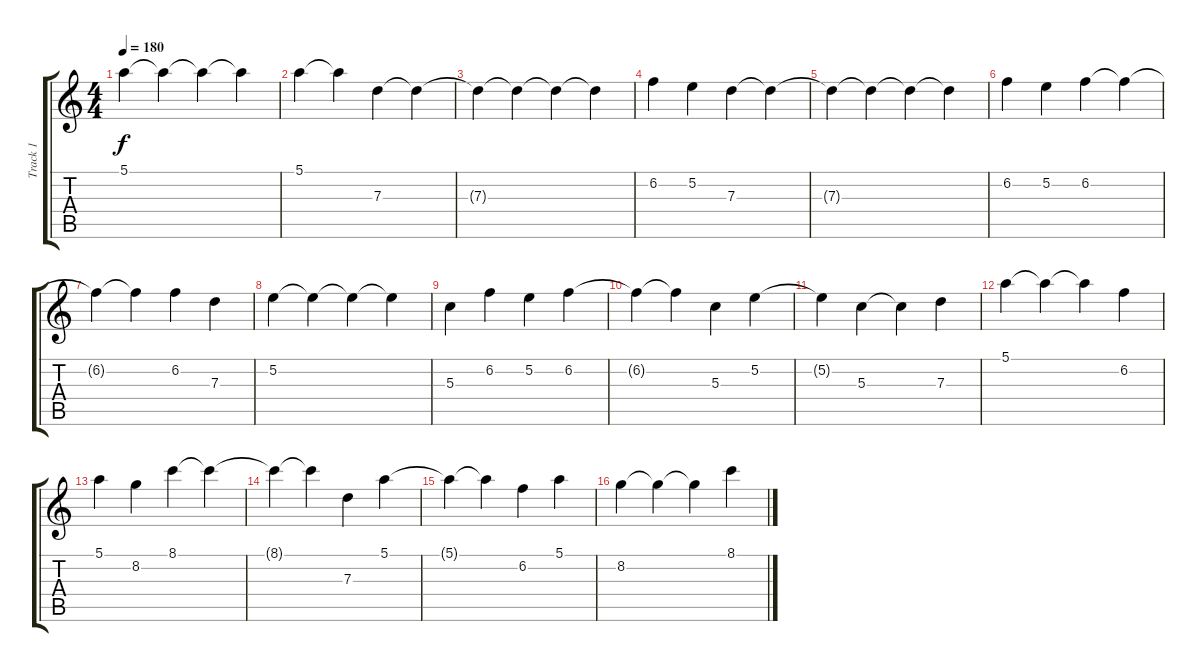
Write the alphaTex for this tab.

\track ("Track 1" "Track 1") {instrument acousticguitarnylon}
\staff {score tabs}
\tuning (E4 B3 G3 D3 A2 E2) {hide}
\ts (4 4)
\tempo 180
\clef g2
\ks c
5.1.4{dy f} 5.1{t}.4 5.1{t}.4 5.1{t}.4 |
5.1.4 5.1{t}.4 7.3.4 7.3{t}.4 |
7.3{t}.4 7.3{t}.4 7.3{t}.4 7.3{t}.4 |
6.2.4 5.2.4 7.3.4 7.3{t}.4 |
7.3{t}.4 7.3{t}.4 7.3{t}.4 7.3{t}.4 |
6.2.4 5.2.4 6.2.4 6.2{t}.4 |
6.2{t}.4 6.2{t}.4 6.2.4 7.3.4 |
5.2.4 5.2{t}.4 5.2{t}.4 5.2{t}.4 |
5.3.4 6.2.4 5.2.4 6.2.4 |
6.2{t}.4 6.2{t}.4 5.3.4 5.2.4 |
5.2{t}.4 5.3.4 5.3{t}.4 7.3.4 |
5.1.4 5.1{t}.4 5.1{t}.4 6.2.4 |
5.1.4 8.2.4 8.1.4 8.1{t}.4 |
8.1{t}.4 8.1{t}.4 7.3.4 5.1.4 |
5.1{t}.4 5.1{t}.4 6.2.4 5.1.4 |
8.2.4 8.2{t}.4 8.2{t}.4 8.1.4
